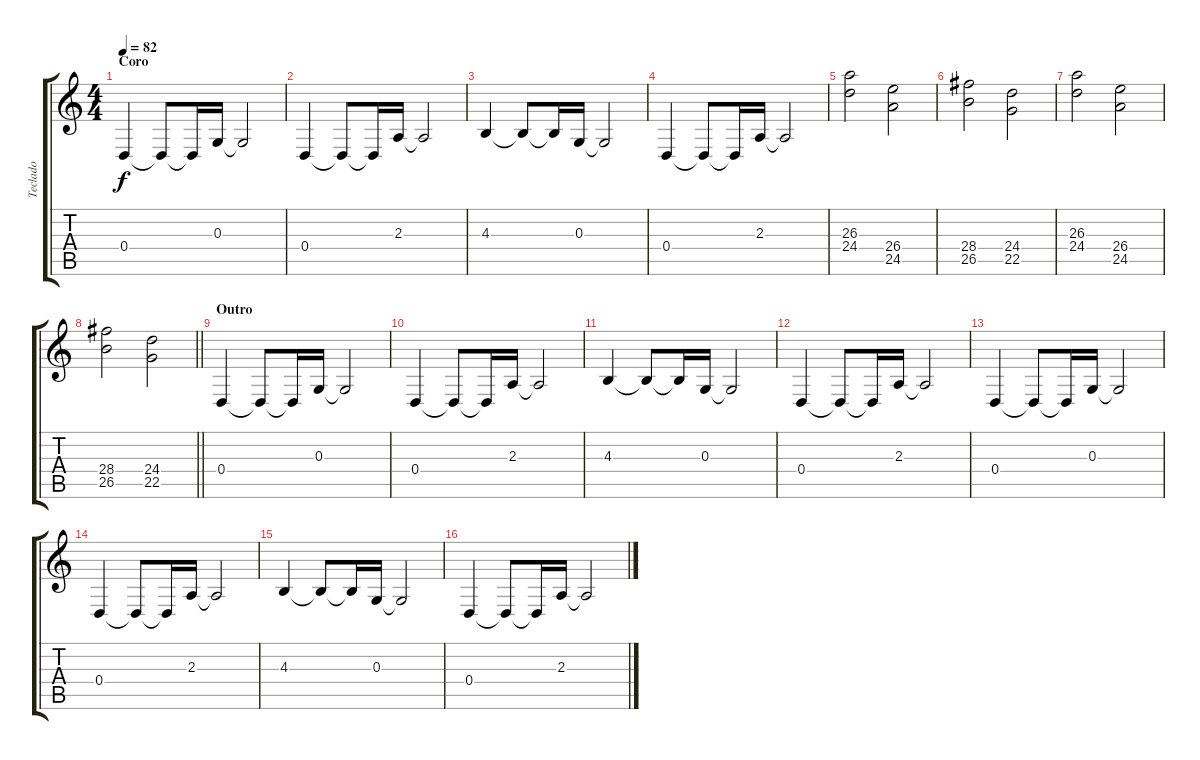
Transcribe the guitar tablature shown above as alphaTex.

\track ("Teclado" "Teclado") {instrument stringensemble1}
\staff {score tabs}
\tuning (E4 B3 G3 D3 A2 E2) {hide}
\ts (4 4)
\section ("" "Coro")
\tempo 82
\clef g2
\ks c
0.4.4{dy f volume 8 instrument stringensemble1} 0.4{t}.8 0.4{t}.16 0.3.16 0.3{t}.2 |
0.4.4 0.4{t}.8 0.4{t}.16 2.3.16 2.3{t}.2 |
4.3.4 4.3{t}.8 4.3{t}.16 0.3.16 0.3{t}.2 |
0.4.4 0.4{t}.8 0.4{t}.16 2.3.16 2.3{t}.2 |
(26.3 24.4).2{volume 5 instrument rockorgan} (26.4 24.5).2 |
(28.4 26.5).2 (24.4 22.5).2 |
(26.3 24.4).2 (26.4 24.5).2 |
\barLineRight lightlight
(28.4 26.5).2 (24.4 22.5).2 |
\section ("" "Outro")
0.4.4{volume 8 instrument stringensemble1} 0.4{t}.8 0.4{t}.16 0.3.16 0.3{t}.2 |
0.4.4 0.4{t}.8 0.4{t}.16 2.3.16 2.3{t}.2 |
4.3.4 4.3{t}.8 4.3{t}.16 0.3.16 0.3{t}.2 |
0.4.4 0.4{t}.8 0.4{t}.16 2.3.16 2.3{t}.2 |
0.4.4{volume 8 instrument stringensemble1} 0.4{t}.8 0.4{t}.16 0.3.16 0.3{t}.2 |
0.4.4 0.4{t}.8 0.4{t}.16 2.3.16 2.3{t}.2 |
4.3.4 4.3{t}.8 4.3{t}.16 0.3.16 0.3{t}.2 |
0.4.4 0.4{t}.8 0.4{t}.16 2.3.16 2.3{t}.2
